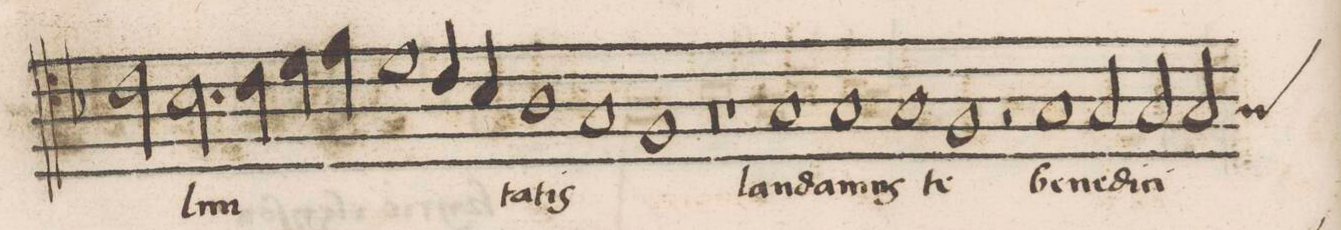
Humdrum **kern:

**kern	**text
*I"TENOR	*
*clefC4	*
*k[b-]	*
*met(C|)	*
*M2/1	*
2c\	.
=9-	=9-
2.B-\	-lun-
4c\	.
4d\	.
4e\	.
1d\	.
=10-	=10-
.	-­-
4c/	.
4B-/	.
1A\	-ta-
=11-	=11-
1G/	-tis
1F/	.
=12-	=12-
0r	.
=13-	=13-
1r	.
1G/	lau-
=14-	=14-
1G/	-da-
1G/	-mus
=15-	=15-
1F/	te
2r	.
1G/	be-
=16-	=16-
2G/	-ne-
2G/	-di-
*custos:G	*
2G/	-ci-
=17-	=17-
*-	*-
